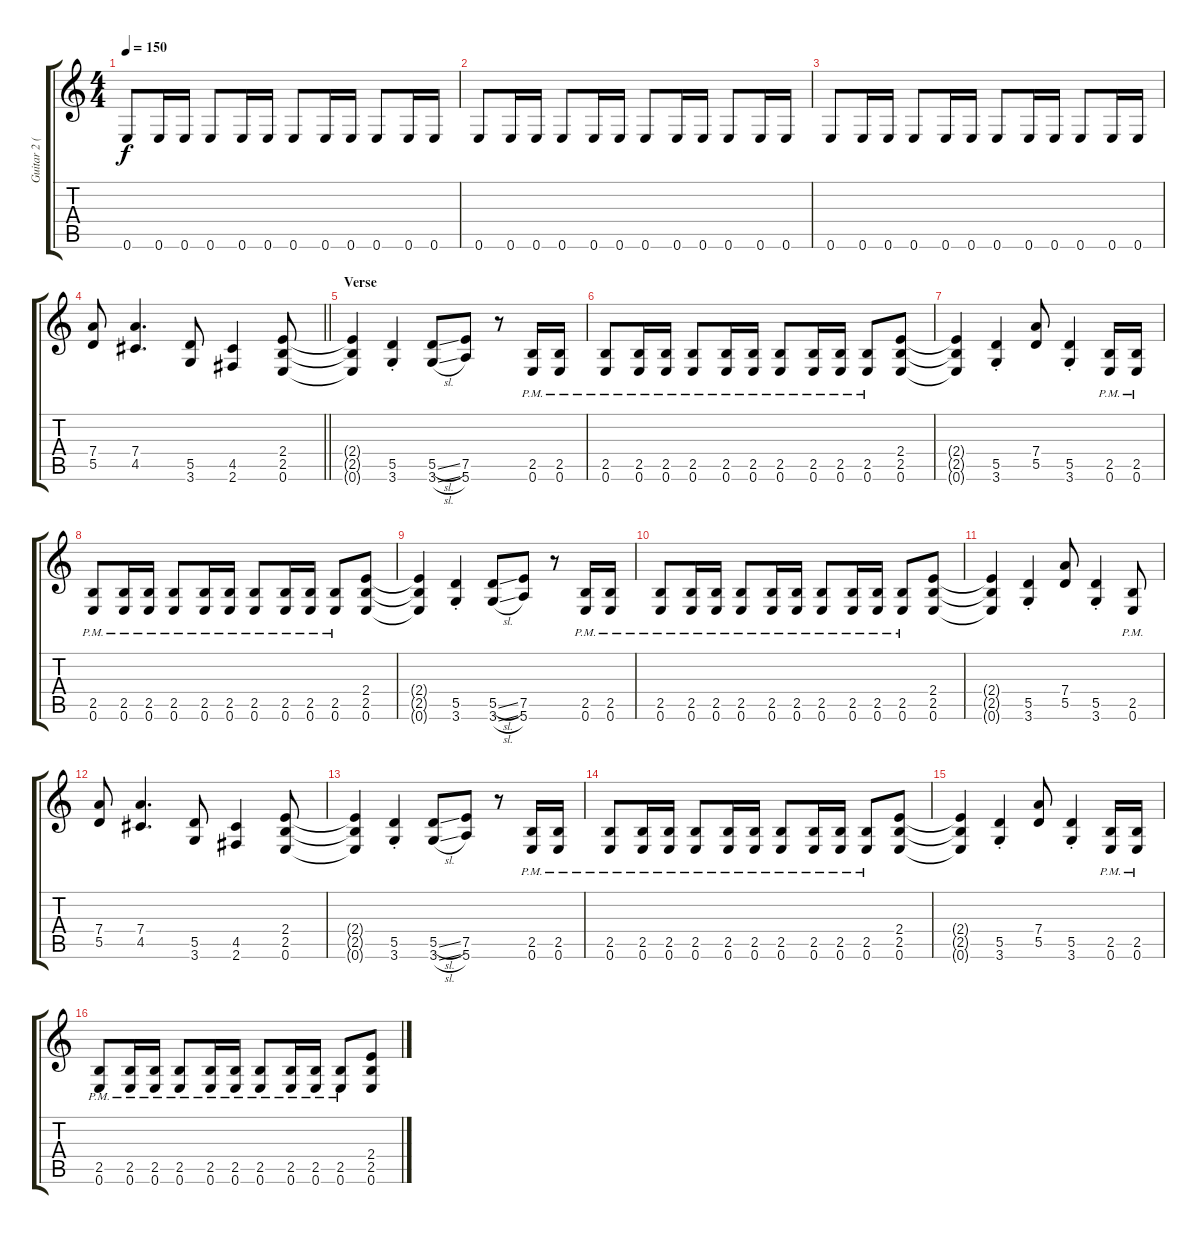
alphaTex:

\track ("Guitar 2 (Murray)" "Guitar 2 (") {instrument distortionguitar}
\staff {score tabs}
\tuning (E4 B3 G3 D3 A2 E2) {hide}
\ts (4 4)
\tempo 150
\clef g2
\ks c
0.6.8{dy f} 0.6.16 0.6.16 0.6.8 0.6.16 0.6.16 0.6.8 0.6.16 0.6.16 0.6.8 0.6.16 0.6.16 |
0.6.8 0.6.16 0.6.16 0.6.8 0.6.16 0.6.16 0.6.8 0.6.16 0.6.16 0.6.8 0.6.16 0.6.16 |
0.6.8 0.6.16 0.6.16 0.6.8 0.6.16 0.6.16 0.6.8 0.6.16 0.6.16 0.6.8 0.6.16 0.6.16 |
\barLineRight lightlight
(7.4 5.5).8 (7.4 4.5).4{d} (5.5 3.6).8 (4.5 2.6).4 (2.4 2.5 0.6).8 |
\section ("" "Verse")
(2.4{t} 2.5{t} 0.6{t}).4 (5.5{st} 3.6{st}).4 (5.5{sl} 3.6{sl}).8 (7.5 5.6).8 r.8 (2.5{pm} 0.6{pm}).16 (2.5{pm} 0.6{pm}).16 |
(2.5{pm} 0.6{pm}).8 (2.5{pm} 0.6{pm}).16 (2.5{pm} 0.6{pm}).16 (2.5{pm} 0.6{pm}).8 (2.5{pm} 0.6{pm}).16 (2.5{pm} 0.6{pm}).16 (2.5{pm} 0.6{pm}).8 (2.5{pm} 0.6{pm}).16 (2.5{pm} 0.6{pm}).16 (2.5{pm} 0.6{pm}).8 (2.4 2.5 0.6).8 |
(2.4{t} 2.5{t} 0.6{t}).4 (5.5{st} 3.6{st}).4 (7.4 5.5).8 (5.5{st} 3.6{st}).4 (2.5{pm} 0.6{pm}).16 (2.5{pm} 0.6{pm}).16 |
(2.5{pm} 0.6{pm}).8 (2.5{pm} 0.6{pm}).16 (2.5{pm} 0.6{pm}).16 (2.5{pm} 0.6{pm}).8 (2.5{pm} 0.6{pm}).16 (2.5{pm} 0.6{pm}).16 (2.5{pm} 0.6{pm}).8 (2.5{pm} 0.6{pm}).16 (2.5{pm} 0.6{pm}).16 (2.5{pm} 0.6{pm}).8 (2.4 2.5 0.6).8 |
(2.4{t} 2.5{t} 0.6{t}).4 (5.5{st} 3.6{st}).4 (5.5{sl} 3.6{sl}).8 (7.5 5.6).8 r.8 (2.5{pm} 0.6{pm}).16 (2.5{pm} 0.6{pm}).16 |
(2.5{pm} 0.6{pm}).8 (2.5{pm} 0.6{pm}).16 (2.5{pm} 0.6{pm}).16 (2.5{pm} 0.6{pm}).8 (2.5{pm} 0.6{pm}).16 (2.5{pm} 0.6{pm}).16 (2.5{pm} 0.6{pm}).8 (2.5{pm} 0.6{pm}).16 (2.5{pm} 0.6{pm}).16 (2.5{pm} 0.6{pm}).8 (2.4 2.5 0.6).8 |
(2.4{t} 2.5{t} 0.6{t}).4 (5.5{st} 3.6{st}).4 (7.4 5.5).8 (5.5{st} 3.6{st}).4 (2.5{pm} 0.6{pm}).8 |
(7.4 5.5).8 (7.4 4.5).4{d} (5.5 3.6).8 (4.5 2.6).4 (2.4 2.5 0.6).8 |
(2.4{t} 2.5{t} 0.6{t}).4 (5.5{st} 3.6{st}).4 (5.5{sl} 3.6{sl}).8 (7.5 5.6).8 r.8 (2.5{pm} 0.6{pm}).16 (2.5{pm} 0.6{pm}).16 |
(2.5{pm} 0.6{pm}).8 (2.5{pm} 0.6{pm}).16 (2.5{pm} 0.6{pm}).16 (2.5{pm} 0.6{pm}).8 (2.5{pm} 0.6{pm}).16 (2.5{pm} 0.6{pm}).16 (2.5{pm} 0.6{pm}).8 (2.5{pm} 0.6{pm}).16 (2.5{pm} 0.6{pm}).16 (2.5{pm} 0.6{pm}).8 (2.4 2.5 0.6).8 |
(2.4{t} 2.5{t} 0.6{t}).4 (5.5{st} 3.6{st}).4 (7.4 5.5).8 (5.5{st} 3.6{st}).4 (2.5{pm} 0.6{pm}).16 (2.5{pm} 0.6{pm}).16 |
(2.5{pm} 0.6{pm}).8 (2.5{pm} 0.6{pm}).16 (2.5{pm} 0.6{pm}).16 (2.5{pm} 0.6{pm}).8 (2.5{pm} 0.6{pm}).16 (2.5{pm} 0.6{pm}).16 (2.5{pm} 0.6{pm}).8 (2.5{pm} 0.6{pm}).16 (2.5{pm} 0.6{pm}).16 (2.5{pm} 0.6{pm}).8 (2.4 2.5 0.6).8
